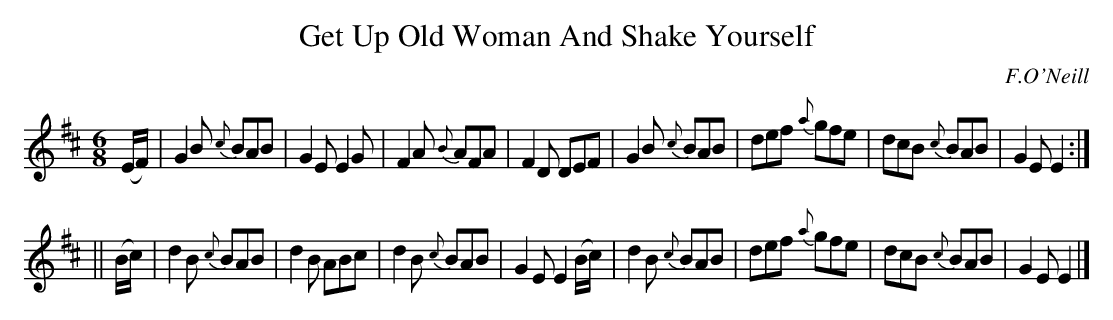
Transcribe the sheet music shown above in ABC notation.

X:1
T: Get Up Old Woman And Shake Yourself
O: F.O'Neill
M: 6/8
L: 1/8
K: Edor
(E/F/) |\
G2B {c}BAB | G2E E2G | F2A {B}AFA | F2D DEF |\
G2B {c}BAB | def {a}gfe | dcB {c}BAB | G2E E2 :|
|| (B/c/) |\
d2B {c}BAB | d2B ABc | d2B {c}BAB | G2E E2(B/c/) |\
d2B {c}BAB | def {a}gfe | dcB {c}BAB | G2E E2 |]
